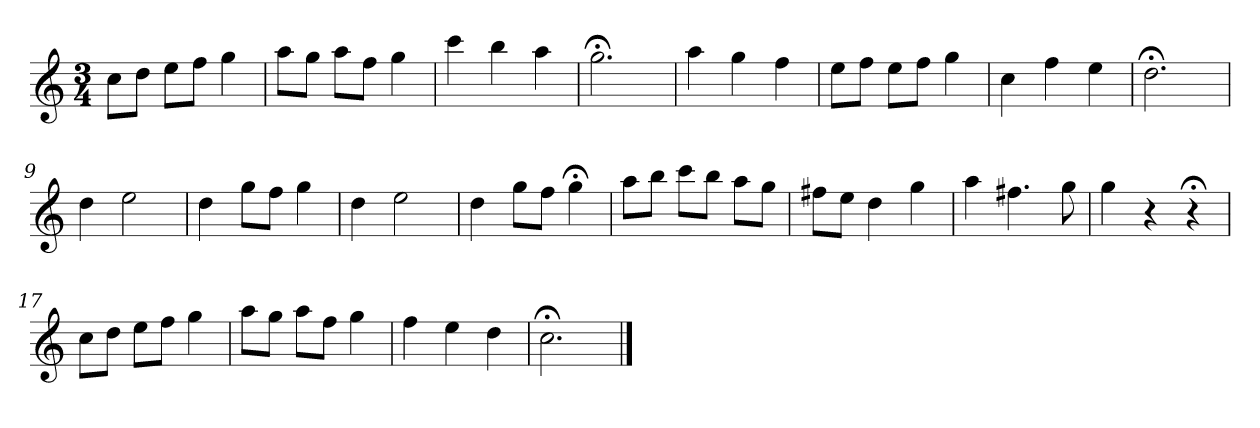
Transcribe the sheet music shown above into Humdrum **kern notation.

**kern
*part1
*staff1
*k[]
*C:
*M3/4
*MM120
=1
8ccL
8ddJ
8eeL
8ffJ
4gg
=2
8aaL
8ggJ
8aaL
8ffJ
4gg
=3
4ccc
4bb
4aa
=4
2.gg;<
=5
4aa
4gg
4ff
=6
8eeL
8ffJ
8eeL
8ffJ
4gg
=7
4cc
4ff
4ee
=8
2.dd;<
=9
4dd
2ee
=10
4dd
8ggL
8ffJ
4gg
=11
4dd
2ee
=12
4dd
8ggL
8ffJ
4gg;<
=13
8aaL
8bbJ
8cccL
8bbJ
8aaL
8ggJ
=14
8ff#XL
8eeJ
4dd
4gg
=15
4aa
4.ff#X
8gg
=16
4gg
4r
4r;<
=17
8ccL
8ddJ
8eeL
8ffJ
4gg
=18
8aaL
8ggJ
8aaL
8ffJ
4gg
=19
4ff
4ee
4dd
=20
2.cc;<
==
*-
